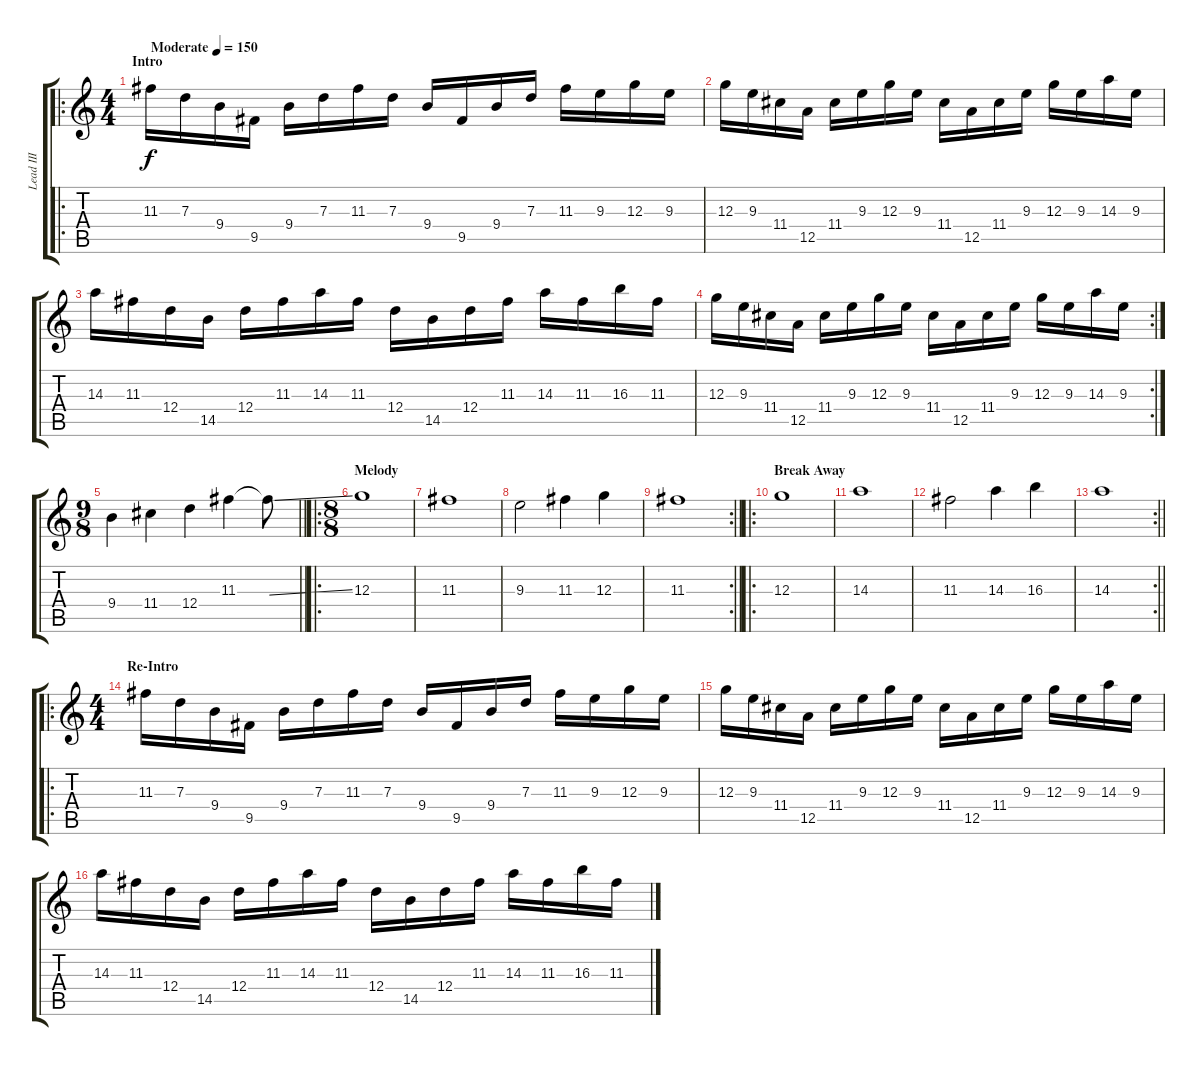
\track ("Lead III" "Lead III") {instrument distortionguitar}
\staff {score tabs}
\tuning (E4 B3 G3 D3 A2 E2) {hide}
\ro
\ts (4 4)
\section ("" "Intro")
\tempo (150 "Moderate")
\clef g2
\ks c
11.3.16{dy f instrument distortionguitar} 7.3.16 9.4.16 9.5.16 9.4.16 7.3.16 11.3.16 7.3.16 9.4.16 9.5.16 9.4.16 7.3.16 11.3.16 9.3.16 12.3.16 9.3.16 |
12.3.16 9.3.16 11.4.16 12.5.16 11.4.16 9.3.16 12.3.16 9.3.16 11.4.16 12.5.16 11.4.16 9.3.16 12.3.16 9.3.16 14.3.16 9.3.16 |
14.3.16 11.3.16 12.4.16 14.5.16 12.4.16 11.3.16 14.3.16 11.3.16 12.4.16 14.5.16 12.4.16 11.3.16 14.3.16 11.3.16 16.3.16 11.3.16 |
\rc 2
12.3.16 9.3.16 11.4.16 12.5.16 11.4.16 9.3.16 12.3.16 9.3.16 11.4.16 12.5.16 11.4.16 9.3.16 12.3.16 9.3.16 14.3.16 9.3.16 |
\ts (9 8)
\barLineRight lightlight
9.4.4 11.4.4 12.4.4 11.3.4 11.3{ss t}.8 |
\ro
\ts (8 8)
\section ("" "Melody")
12.3.1 |
11.3.1 |
9.3.2 11.3.4 12.3.4 |
\rc 2
\barLineRight lightlight
11.3.1 |
\ro
\section ("" "Break Away")
12.3.1 |
14.3.1 |
11.3.2 14.3.4 16.3.4 |
\rc 2
\barLineRight lightlight
14.3.1 |
\ro
\ts (4 4)
\section ("" "Re-Intro")
11.3.16 7.3.16 9.4.16 9.5.16 9.4.16 7.3.16 11.3.16 7.3.16 9.4.16 9.5.16 9.4.16 7.3.16 11.3.16 9.3.16 12.3.16 9.3.16 |
12.3.16 9.3.16 11.4.16 12.5.16 11.4.16 9.3.16 12.3.16 9.3.16 11.4.16 12.5.16 11.4.16 9.3.16 12.3.16 9.3.16 14.3.16 9.3.16 |
14.3.16 11.3.16 12.4.16 14.5.16 12.4.16 11.3.16 14.3.16 11.3.16 12.4.16 14.5.16 12.4.16 11.3.16 14.3.16 11.3.16 16.3.16 11.3.16
